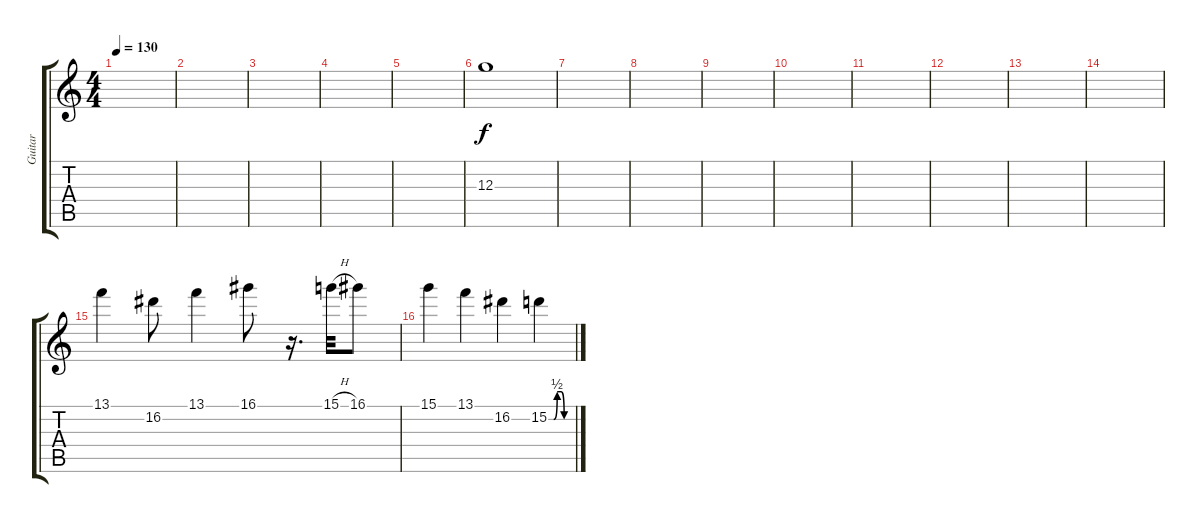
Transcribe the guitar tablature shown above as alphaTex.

\track ("Guitar" "Guitar") {instrument overdrivenguitar}
\staff {score tabs}
\tuning (E4 B3 G3 D3 A2 E2) {hide}
\ts (4 4)
\tempo 130
\clef g2
\ks c
|
|
|
|
|
12.3.1 |
|
|
|
|
|
|
|
|
13.1.4{volume 9} 16.2.8 13.1.4 16.1.8 r.16{d} 15.1{h}.32 16.1.8 |
15.1.4 13.1.4 16.2.4 15.2{be (custom 0 0 10 0 13 0 22 2 24 2 32 2 40 0 49 0 60 0)}.4
